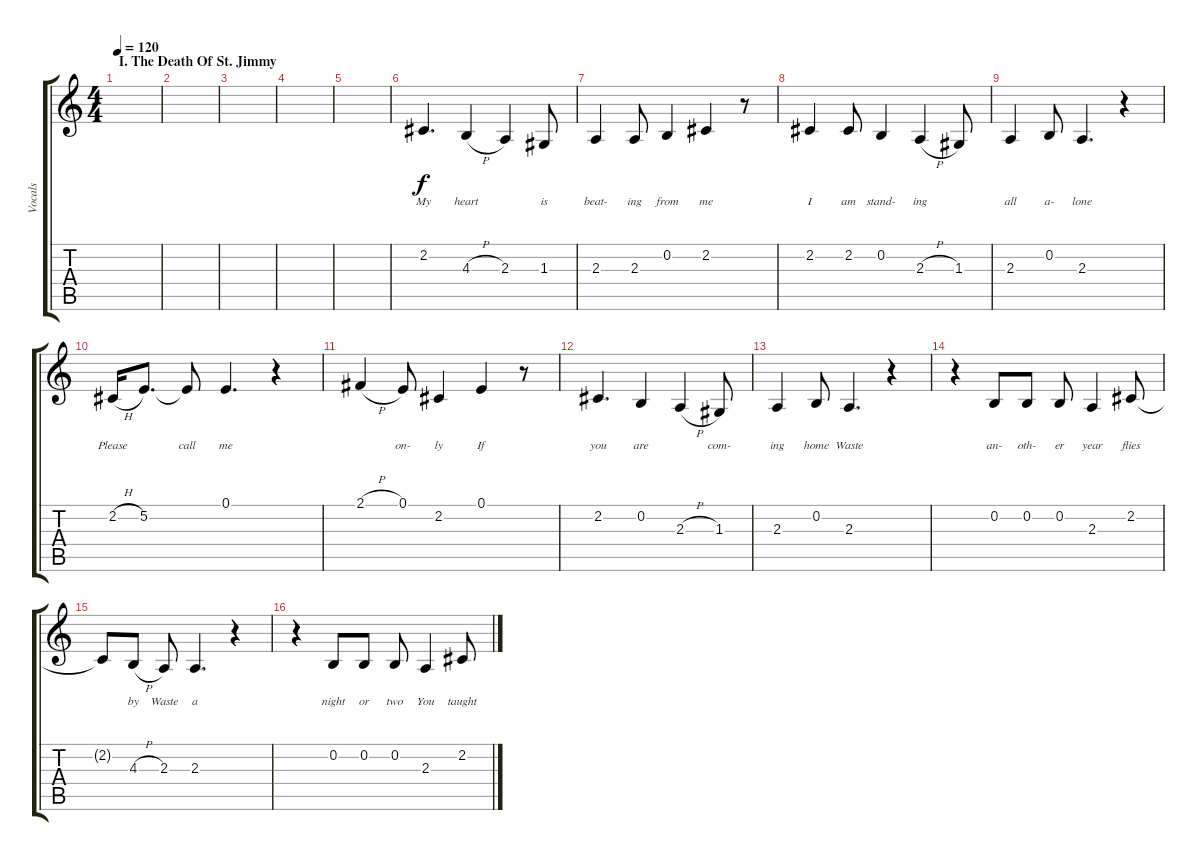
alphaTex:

\track ("Vocals" "Vocals") {instrument clarinet}
\staff {score tabs}
\tuning (E4 B3 G3 D3 A2 E2) {hide}
\ts (4 4)
\section ("" "I. The Death Of St. Jimmy")
\tempo 120
\clef g2
\ks c
|
|
|
|
|
2.2.4{d lyrics (0 "My") lyrics (1 "") lyrics (2 "") lyrics (3 "") lyrics (4 "")} 4.3{h}.4{lyrics (0 "heart") lyrics (1 "") lyrics (2 "") lyrics (3 "") lyrics (4 "")} 2.3.4{lyrics (0 "") lyrics (1 "") lyrics (2 "") lyrics (3 "") lyrics (4 "")} 1.3.8{lyrics (0 "is") lyrics (1 "") lyrics (2 "") lyrics (3 "") lyrics (4 "")} |
2.3.4{lyrics (0 "beat-") lyrics (1 "") lyrics (2 "") lyrics (3 "") lyrics (4 "")} 2.3.8{lyrics (0 "ing") lyrics (1 "") lyrics (2 "") lyrics (3 "") lyrics (4 "")} 0.2.4{lyrics (0 "from") lyrics (1 "") lyrics (2 "") lyrics (3 "") lyrics (4 "")} 2.2.4{lyrics (0 "me") lyrics (1 "") lyrics (2 "") lyrics (3 "") lyrics (4 "")} r.8 |
2.2.4{lyrics (0 "I") lyrics (1 "") lyrics (2 "") lyrics (3 "") lyrics (4 "")} 2.2.8{lyrics (0 "am") lyrics (1 "") lyrics (2 "") lyrics (3 "") lyrics (4 "")} 0.2.4{lyrics (0 "stand-") lyrics (1 "") lyrics (2 "") lyrics (3 "") lyrics (4 "")} 2.3{h}.4{lyrics (0 "ing") lyrics (1 "") lyrics (2 "") lyrics (3 "") lyrics (4 "")} 1.3.8{lyrics (0 "") lyrics (1 "") lyrics (2 "") lyrics (3 "") lyrics (4 "")} |
2.3.4{lyrics (0 "all") lyrics (1 "") lyrics (2 "") lyrics (3 "") lyrics (4 "")} 0.2.8{lyrics (0 "a-") lyrics (1 "") lyrics (2 "") lyrics (3 "") lyrics (4 "")} 2.3.4{d lyrics (0 "lone") lyrics (1 "") lyrics (2 "") lyrics (3 "") lyrics (4 "")} r.4 |
2.2{h}.16{lyrics (0 "Please") lyrics (1 "") lyrics (2 "") lyrics (3 "") lyrics (4 "")} 5.2.8{d lyrics (0 "") lyrics (1 "") lyrics (2 "") lyrics (3 "") lyrics (4 "")} 5.2{t}.8{lyrics (0 "call") lyrics (1 "") lyrics (2 "") lyrics (3 "") lyrics (4 "")} 0.1.4{d lyrics (0 "me") lyrics (1 "") lyrics (2 "") lyrics (3 "") lyrics (4 "")} r.4 |
2.1{h}.4{lyrics (0 "") lyrics (1 "") lyrics (2 "") lyrics (3 "") lyrics (4 "")} 0.1.8{lyrics (0 "on-") lyrics (1 "") lyrics (2 "") lyrics (3 "") lyrics (4 "")} 2.2.4{lyrics (0 "ly") lyrics (1 "") lyrics (2 "") lyrics (3 "") lyrics (4 "")} 0.1.4{lyrics (0 "If") lyrics (1 "") lyrics (2 "") lyrics (3 "") lyrics (4 "")} r.8 |
2.2.4{d lyrics (0 "you") lyrics (1 "") lyrics (2 "") lyrics (3 "") lyrics (4 "")} 0.2.4{lyrics (0 "are") lyrics (1 "") lyrics (2 "") lyrics (3 "") lyrics (4 "")} 2.3{h}.4{lyrics (0 "") lyrics (1 "") lyrics (2 "") lyrics (3 "") lyrics (4 "")} 1.3.8{lyrics (0 "com-") lyrics (1 "") lyrics (2 "") lyrics (3 "") lyrics (4 "")} |
2.3.4{lyrics (0 "ing") lyrics (1 "") lyrics (2 "") lyrics (3 "") lyrics (4 "")} 0.2.8{lyrics (0 "home") lyrics (1 "") lyrics (2 "") lyrics (3 "") lyrics (4 "")} 2.3.4{d lyrics (0 "Waste") lyrics (1 "") lyrics (2 "") lyrics (3 "") lyrics (4 "")} r.4 |
r.4 0.2.8{lyrics (0 "an-") lyrics (1 "") lyrics (2 "") lyrics (3 "") lyrics (4 "")} 0.2.8{lyrics (0 "oth-") lyrics (1 "") lyrics (2 "") lyrics (3 "") lyrics (4 "")} 0.2.8{lyrics (0 "er") lyrics (1 "") lyrics (2 "") lyrics (3 "") lyrics (4 "")} 2.3.4{lyrics (0 "year") lyrics (1 "") lyrics (2 "") lyrics (3 "") lyrics (4 "")} 2.2.8{lyrics (0 "flies") lyrics (1 "") lyrics (2 "") lyrics (3 "") lyrics (4 "")} |
2.2{t}.8{lyrics (0 "") lyrics (1 "") lyrics (2 "") lyrics (3 "") lyrics (4 "")} 4.3{h}.8{lyrics (0 "by") lyrics (1 "") lyrics (2 "") lyrics (3 "") lyrics (4 "")} 2.3.8{lyrics (0 "Waste") lyrics (1 "") lyrics (2 "") lyrics (3 "") lyrics (4 "")} 2.3.4{d lyrics (0 "a") lyrics (1 "") lyrics (2 "") lyrics (3 "") lyrics (4 "")} r.4 |
r.4 0.2.8{lyrics (0 "night") lyrics (1 "") lyrics (2 "") lyrics (3 "") lyrics (4 "")} 0.2.8{lyrics (0 "or") lyrics (1 "") lyrics (2 "") lyrics (3 "") lyrics (4 "")} 0.2.8{lyrics (0 "two") lyrics (1 "") lyrics (2 "") lyrics (3 "") lyrics (4 "")} 2.3.4{lyrics (0 "You") lyrics (1 "") lyrics (2 "") lyrics (3 "") lyrics (4 "")} 2.2{h}.8{lyrics (0 "taught") lyrics (1 "") lyrics (2 "") lyrics (3 "") lyrics (4 "")}
